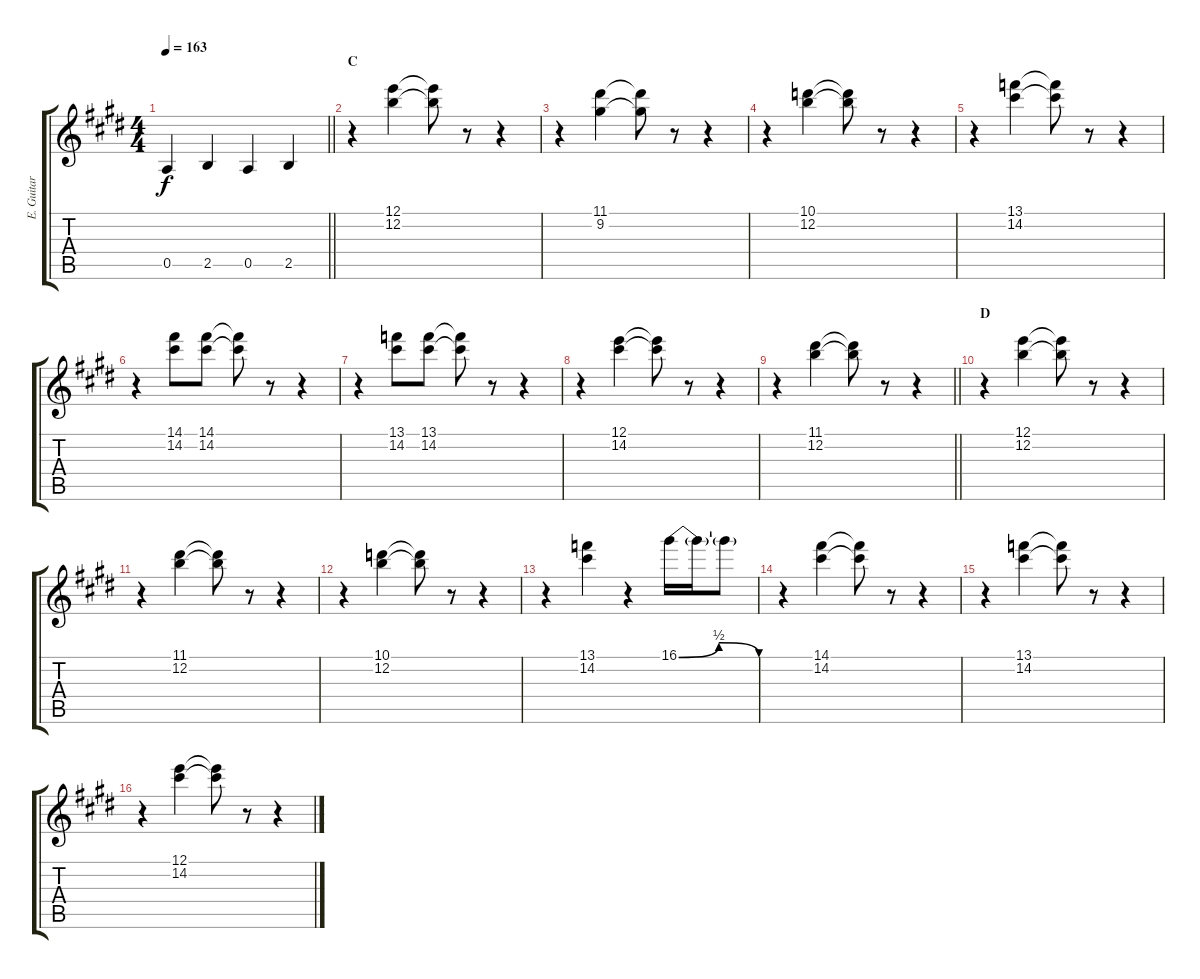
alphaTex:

\track ("E. Guitar I" "E. Guitar ") {instrument overdrivenguitar}
\staff {score tabs}
\tuning (E4 B3 G3 D3 A2 E2) {hide}
\ts (4 4)
\tempo 163
\clef g2
\barLineRight lightlight
\ks e
0.5.4{dy f} 2.5.4 0.5.4 2.5.4 |
\section ("" "C")
r.4 (12.1 12.2).4 (12.1{t} 12.2{t}).8 r.8 r.4 |
r.4 (11.1 9.2).4 (11.1{t} 9.2{t}).8 r.8 r.4 |
r.4 (10.1 12.2).4 (10.1{t} 12.2{t}).8 r.8 r.4 |
r.4 (13.1 14.2).4 (13.1{t} 14.2{t}).8 r.8 r.4 |
r.4 (14.1 14.2).8 (14.1 14.2).8 (14.1{t} 14.2{t}).8 r.8 r.4 |
r.4 (13.1 14.2).8 (13.1 14.2).8 (13.1{t} 14.2{t}).8 r.8 r.4 |
r.4 (12.1 14.2).4 (12.1{t} 14.2{t}).8 r.8 r.4 |
\barLineRight lightlight
r.4 (11.1 12.2).4 (11.1{t} 12.2{t}).8 r.8 r.4 |
\section ("" "D")
r.4 (12.1 12.2).4 (12.1{t} 12.2{t}).8 r.8 r.4 |
r.4 (11.1 12.2).4 (11.1{t} 12.2{t}).8 r.8 r.4 |
r.4 (10.1 12.2).4 (10.1{t} 12.2{t}).8 r.8 r.4 |
r.4 (13.1 14.2).4 r.4 16.1{be (bendrelease 0 0 30 2 30 2 60 0)}.16 16.1{t}.16 16.1{t}.8 |
r.4 (14.1 14.2).4 (14.1{t} 14.2{t}).8 r.8 r.4 |
r.4 (13.1 14.2).4 (13.1{t} 14.2{t}).8 r.8 r.4 |
r.4 (12.1 14.2).4 (12.1{t} 14.2{t}).8 r.8 r.4
